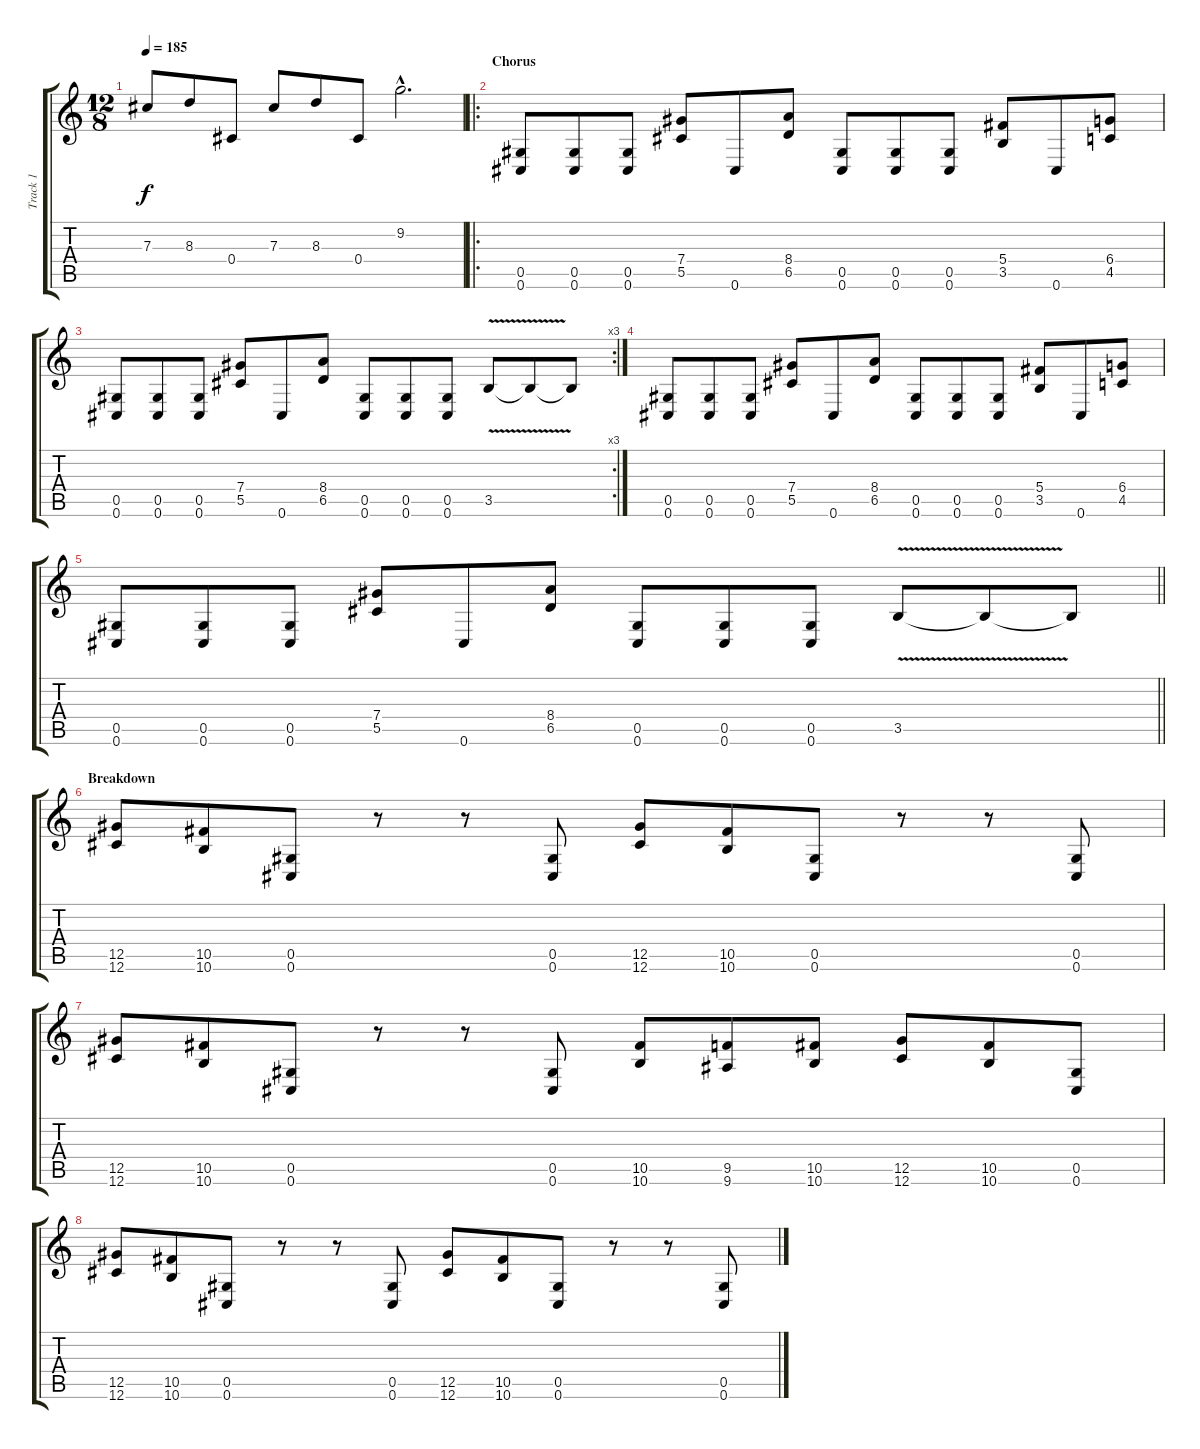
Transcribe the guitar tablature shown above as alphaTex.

\track ("Track 1" "Track 1") {instrument distortionguitar}
\staff {score tabs}
\tuning (Eb4 Bb3 Gb3 Db3 Ab2 Db2) {hide}
\ts (12 8)
\tempo 185
\clef g2
\ks c
7.3.8{dy f instrument electricguitarjazz} 8.3.8 0.4.8 7.3.8 8.3.8 0.4.8 9.2{hac}.2{d} |
\ro
\section ("" "Chorus")
(0.5 0.6).8{instrument distortionguitar} (0.5 0.6).8 (0.5 0.6).8 (7.4 5.5).8 0.6.8 (8.4 6.5).8 (0.5 0.6).8 (0.5 0.6).8 (0.5 0.6).8 (5.4 3.5).8 0.6.8 (6.4 4.5).8 |
\rc 3
(0.5 0.6).8 (0.5 0.6).8 (0.5 0.6).8 (7.4 5.5).8 0.6.8 (8.4 6.5).8 (0.5 0.6).8 (0.5 0.6).8 (0.5 0.6).8 3.5{v}.8 3.5{t}.8 3.5{t}.8 |
(0.5 0.6).8 (0.5 0.6).8 (0.5 0.6).8 (7.4 5.5).8 0.6.8 (8.4 6.5).8 (0.5 0.6).8 (0.5 0.6).8 (0.5 0.6).8 (5.4 3.5).8 0.6.8 (6.4 4.5).8 |
\barLineRight lightlight
(0.5 0.6).8 (0.5 0.6).8 (0.5 0.6).8 (7.4 5.5).8 0.6.8 (8.4 6.5).8 (0.5 0.6).8 (0.5 0.6).8 (0.5 0.6).8 3.5{v}.8 3.5{t}.8 3.5{t}.8 |
\section ("" "Breakdown")
(12.5 12.6).8 (10.5 10.6).8 (0.5 0.6).8 r.8 r.8 (0.5 0.6).8 (12.5 12.6).8 (10.5 10.6).8 (0.5 0.6).8 r.8 r.8 (0.5 0.6).8 |
(12.5 12.6).8 (10.5 10.6).8 (0.5 0.6).8 r.8 r.8 (0.5 0.6).8 (10.5 10.6).8 (9.5 9.6).8 (10.5 10.6).8 (12.5 12.6).8 (10.5 10.6).8 (0.5 0.6).8 |
(12.5 12.6).8 (10.5 10.6).8 (0.5 0.6).8 r.8 r.8 (0.5 0.6).8 (12.5 12.6).8 (10.5 10.6).8 (0.5 0.6).8 r.8 r.8 (0.5 0.6).8
